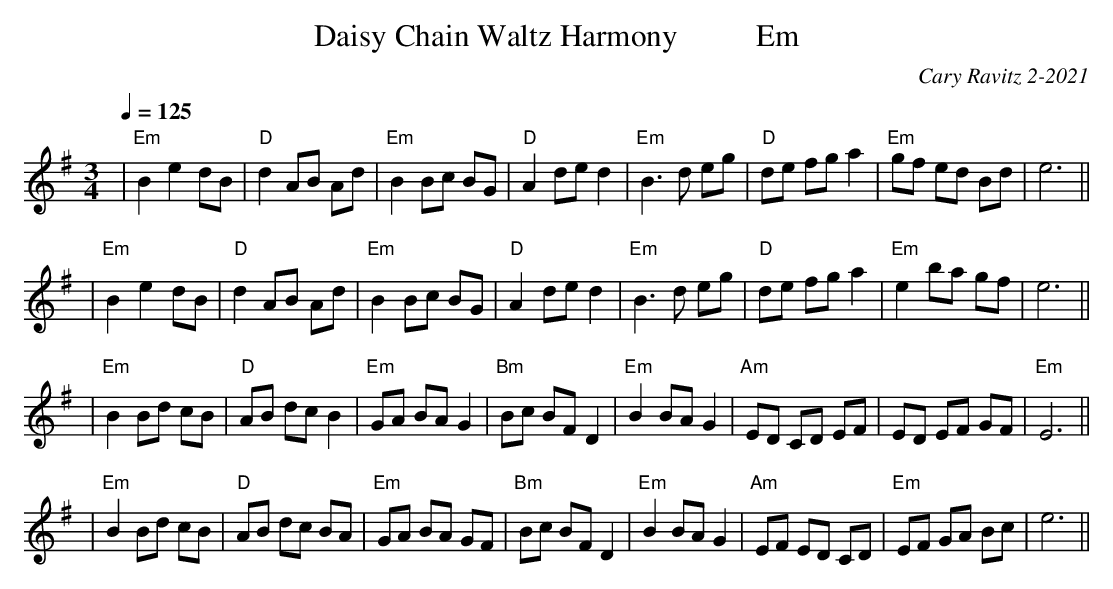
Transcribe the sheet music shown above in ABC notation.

X:1
T: Daisy Chain Waltz Harmony          Em
C: Cary Ravitz 2-2021
M: 3/4
L: 1/8
Q: 1/4=125
K: Em
| "Em"B2 e2 dB | "D"d2 AB Ad | "Em"B2 Bc BG | "D"A2 de d2 | "Em"B3 d eg | "D"de fg a2 | "Em"gf ed Bd | e6 ||
| "Em"B2 e2 dB | "D"d2 AB Ad | "Em"B2 Bc BG | "D"A2 de d2 | "Em"B3 d eg | "D"de fg a2 | "Em"e2 ba gf | e6 ||
| "Em"B2 Bd cB | "D"AB dc B2 | "Em"GA BA G2 | "Bm"Bc BF D2 | "Em"B2 BA G2 | "Am"ED CD EF | ED EF GF | "Em"E6 ||
| "Em"B2 Bd cB | "D"AB dc BA | "Em"GA BA GF | "Bm"Bc BF D2 | "Em"B2 BA G2 | "Am"EF ED CD | "Em" EF GA Bc | e6 ||
